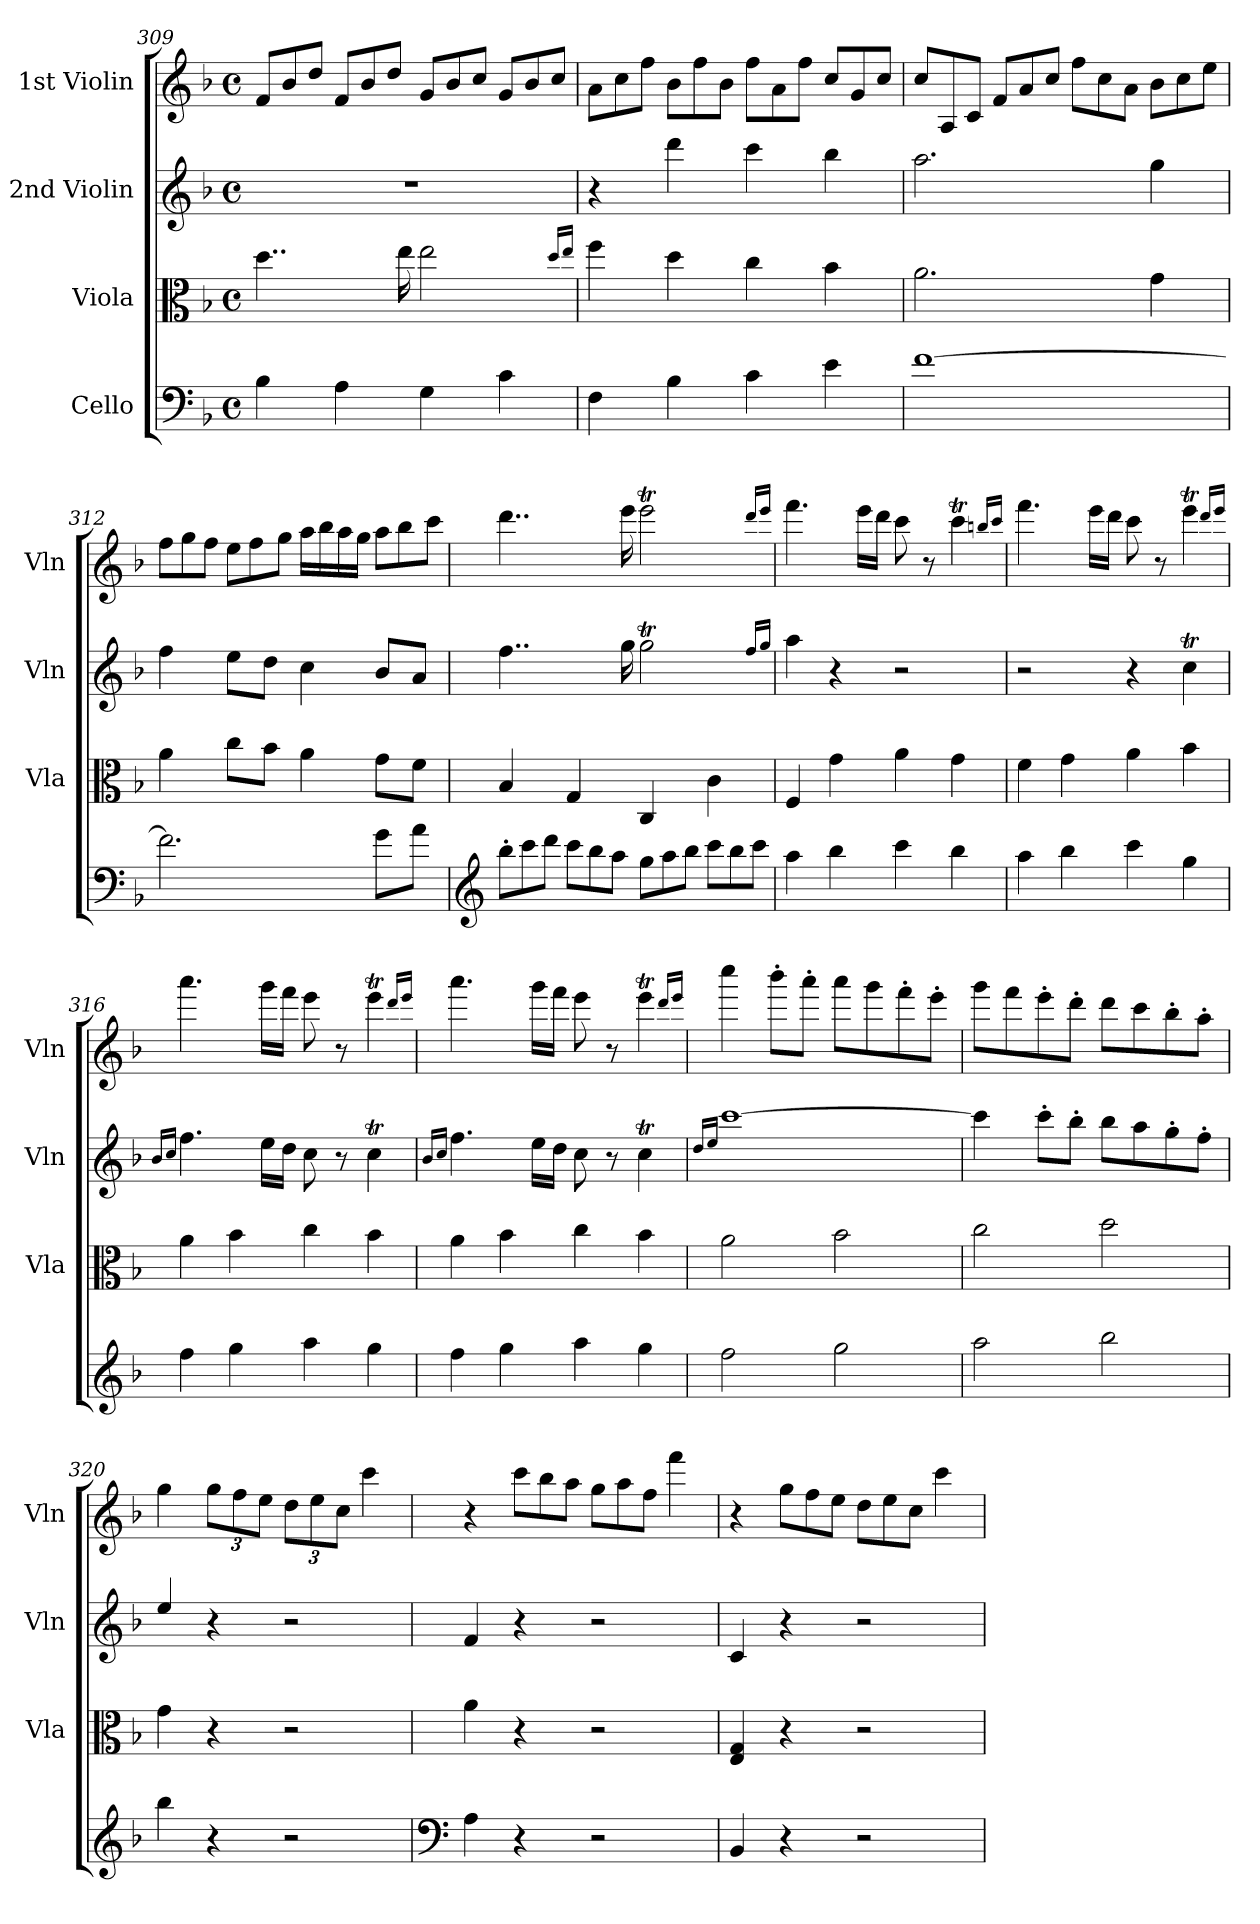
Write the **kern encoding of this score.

**kern	**kern	**kern	**kern
*part4	*part3	*part2	*part1
*staff4	*staff3	*staff2	*staff1
*I"Cello	*I"Viola	*I"2nd Violin	*I"1st Violin
*	*I'Vla	*I'Vln	*I'Vln
!!LO:PB:g=z
*clefF4	*clefC3	*clefG2	*clefG2
*k[b-]	*k[b-]	*k[b-]	*k[b-]
*M4/4	*M4/4	*M4/4	*M4/4
*met(c)	*met(c)	*met(c)	*met(c)
*	*	*	*Xtuplet
=309	=309	=309	=309
4B-\	4..dd\	1r	12f/L
.	.	.	12b-/
.	.	.	12dd/J
4A\	.	.	12f/L
.	.	.	12b-/
.	.	.	12dd/J
.	16ee\	.	.
4G\	2ee\	.	12g/L
.	.	.	12b-/
.	.	.	12cc/J
4c\	.	.	12g/L
.	.	.	12b-/
.	.	.	12cc/J
.	16qdd/LL	.	.
.	16qee/JJ	.	.
=310	=310	=310	=310
4F\	4ff\	4r	12a\L
.	.	.	12cc\
.	.	.	12ff\J
4B-\	4dd\	4ddd\	12b-\L
.	.	.	12ff\
.	.	.	12b-\J
4c\	4cc\	4ccc\	12ff\L
.	.	.	12a\
.	.	.	12ff\J
4e\	4b-\	4bb-\	12cc/L
.	.	.	12g/
.	.	.	12cc/J
=311	=311	=311	=311
[1f	2.a\	2.aa\	12cc/L
.	.	.	12A/
.	.	.	12c/J
.	.	.	12f/L
.	.	.	12a/
.	.	.	12cc/J
.	.	.	12ff\L
.	.	.	12cc\
.	.	.	12a\J
.	4g\	4gg\	12b-\L
.	.	.	12cc\
.	.	.	12ee\J
!!LO:LB:g=z
=312	=312	=312	=312
2.f\]	4a\	4ff\	12ff\L
.	.	.	12gg\
.	.	.	12ff\J
.	8cc\L	8ee\L	12ee\L
.	.	.	12ff\
.	8b-\J	8dd\J	.
.	.	.	12gg\J
.	4a\	4cc\	16aa\LL
.	.	.	16bb-\
.	.	.	16aa\
.	.	.	16gg\JJ
8g\L	8g\L	8b-/L	12aa\L
.	.	.	12bb-\
8a\J	8f\J	8a/J	.
.	.	.	12ccc\J
=313	=313	=313	=313
*clefG2	*	*	*
*Xtuplet	*	*	*
12bb-'\L	4B-/	4..ff\	4..ddd\
12ccc\	.	.	.
12ddd\J	.	.	.
12ccc\L	4G/	.	.
12bb-\	.	.	.
12aa\J	.	.	.
.	.	16gg\	16eee\
12gg\L	4C/	2ggT\	2eeet\
12aa\	.	.	.
12bb-\J	.	.	.
12ccc\L	4c\	.	.
12bb-\	.	.	.
12ccc\J	.	.	.
.	.	16qff/LL	16qddd/LL
.	.	16qgg/JJ	16qeee/JJ
!!LO:LB:g=z
=314	=314	=314	=314
4aa\	4F/	4aa\	4.fff\
4bb-\	4g\	4r	.
.	.	.	16eee\LL
.	.	.	16ddd\JJ
4ccc\	4a\	2r	8ccc\
.	.	.	8r
4bb-\	4g\	.	4cccT\
.	.	.	16qbbn/LL
.	.	.	16qccc/JJ
=315	=315	=315	=315
4aa\	4f\	2r	4.fff\
4bb-\	4g\	.	.
.	.	.	16eee\LL
.	.	.	16ddd\JJ
4ccc\	4a\	4r	8ccc\
.	.	.	8r
4gg\	4b-\	4ccT\	4eeet\
.	.	.	16qddd/LL
.	.	.	16qeee/JJ
=316	=316	=316	=316
.	.	16qb-/LL	.
.	.	16qcc/JJ	.
4ff\	4a\	4.ff\	4.aaa\
4gg\	4b-\	.	.
.	.	16ee\LL	16ggg\LL
.	.	16dd\JJ	16fff\JJ
4aa\	4cc\	8cc\	8eee\
.	.	8r	8r
4gg\	4b-\	4ccT\	4eeet\
.	.	.	16qddd/LL
.	.	.	16qeee/JJ
=317	=317	=317	=317
.	.	16qb-/LL	.
.	.	16qcc/JJ	.
4ff\	4a\	4.ff\	4.aaa\
4gg\	4b-\	.	.
.	.	16ee\LL	16ggg\LL
.	.	16dd\JJ	16fff\JJ
4aa\	4cc\	8cc\	8eee\
.	.	8r	8r
4gg\	4b-\	4ccT\	4eeet\
.	.	.	16qddd/LL
.	.	.	16qeee/JJ
!!LO:PB:g=z
=318	=318	=318	=318
.	.	16qdd/LL	.
.	.	16qee/JJ	.
2ff\	2a\	[1ccc	4cccc\
.	.	.	8bbb-'\L
.	.	.	8aaa'\J
2gg\	2b-\	.	8aaa\L
.	.	.	8ggg\
.	.	.	8fff'\
.	.	.	8eee'\J
=319	=319	=319	=319
2aa\	2cc\	4ccc\]	8ggg\L
.	.	.	8fff\
.	.	8ccc'\L	8eee'\
.	.	8bb-'\J	8ddd'\J
2bb-\	2dd\	8bb-\L	8ddd\L
.	.	8aa\	8ccc\
.	.	8gg'\	8bb-'\
.	.	8ff'\J	8aa'\J
=320	=320	=320	=320
4bb-\	4g\	4ee/	4gg\
*	*	*	*tuplet
*	*	*	*Xbrackettup
4r	4r	4r	12gg\L
.	.	.	12ff\
.	.	.	12ee\J
2r	2r	2r	12dd\L
.	.	.	12ee\
.	.	.	12cc\J
.	.	.	4ccc\
!!LO:LB:g=z
=321	=321	=321	=321
*clefF4	*	*	*
4A\	4a\	4f/	4r
*	*	*	*Xtuplet
4r	4r	4r	12ccc\L
.	.	.	12bb-\
.	.	.	12aa\J
2r	2r	2r	12gg\L
.	.	.	12aa\
.	.	.	12ff\J
.	.	.	4fff\
=322	=322	=322	=322
4BB-/	4E/ 4G/	4c/	4r
4r	4r	4r	12gg\L
.	.	.	12ff\
.	.	.	12ee\J
2r	2r	2r	12dd\L
.	.	.	12ee\
.	.	.	12cc\J
.	.	.	4ccc\
=	=	=	=
*-	*-	*-	*-
